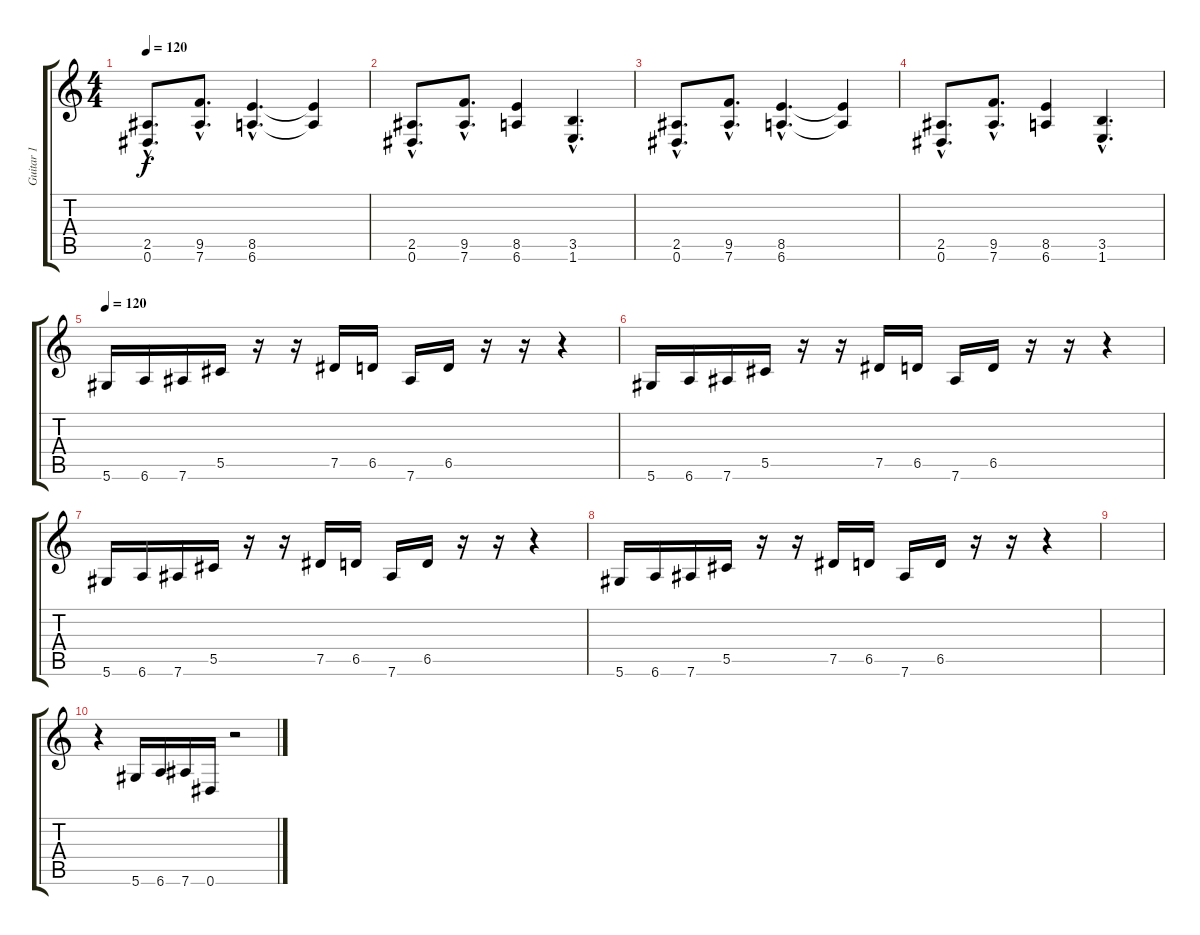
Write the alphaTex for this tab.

\track ("Guitar 1" "Guitar 1") {instrument overdrivenguitar}
\staff {score tabs}
\tuning (Eb4 Bb3 Gb3 Db3 Ab2 Eb2) {hide}
\ts (4 4)
\tempo 120
\clef g2
\ks c
(2.5{hac} 0.6).8{d dy f} (9.5{hac} 7.6{hac}).8{d} (8.5{hac} 6.6{hac}).4{d} (8.5{t} 6.6{t}).4 |
(2.5{hac} 0.6{hac}).8{d} (9.5{hac} 7.6{hac}).8{d} (8.5 6.6).4 (3.5{hac} 1.6{hac}).4{d} |
(2.5{hac} 0.6).8{d} (9.5{hac} 7.6{hac}).8{d} (8.5{hac} 6.6{hac}).4{d} (8.5{t} 6.6{t}).4 |
(2.5{hac} 0.6{hac}).8{d} (9.5{hac} 7.6{hac}).8{d} (8.5 6.6).4 (3.5{hac} 1.6{hac}).4{d} |
\tempo 120
5.6.16 6.6.16 7.6.16 5.5.16 r.16 r.16 7.5.16 6.5.16 7.6.16 6.5.16 r.16 r.16 r.4 |
5.6.16 6.6.16 7.6.16 5.5.16 r.16 r.16 7.5.16 6.5.16 7.6.16 6.5.16 r.16 r.16 r.4 |
5.6.16 6.6.16 7.6.16 5.5.16 r.16 r.16 7.5.16 6.5.16 7.6.16 6.5.16 r.16 r.16 r.4 |
5.6.16 6.6.16 7.6.16 5.5.16 r.16 r.16 7.5.16 6.5.16 7.6.16 6.5.16 r.16 r.16 r.4 |
|
r.4 5.6.16 6.6.16 7.6.16 0.6.16 r.2
